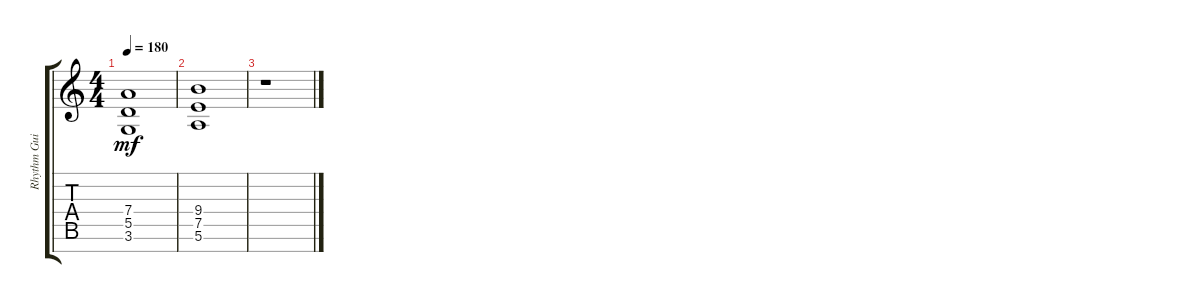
\track ("Rhythm Guitar" "Rhythm Gui") {instrument overdrivenguitar}
\staff {score tabs}
\tuning (E4 B3 G3 D3 A2 E2 B1) {hide}
\ts (4 4)
\tempo 180
\clef g2
\ks c
(7.4 5.5 3.6).1{dy mf} |
(9.4 7.5 5.6).1 |
r.1
